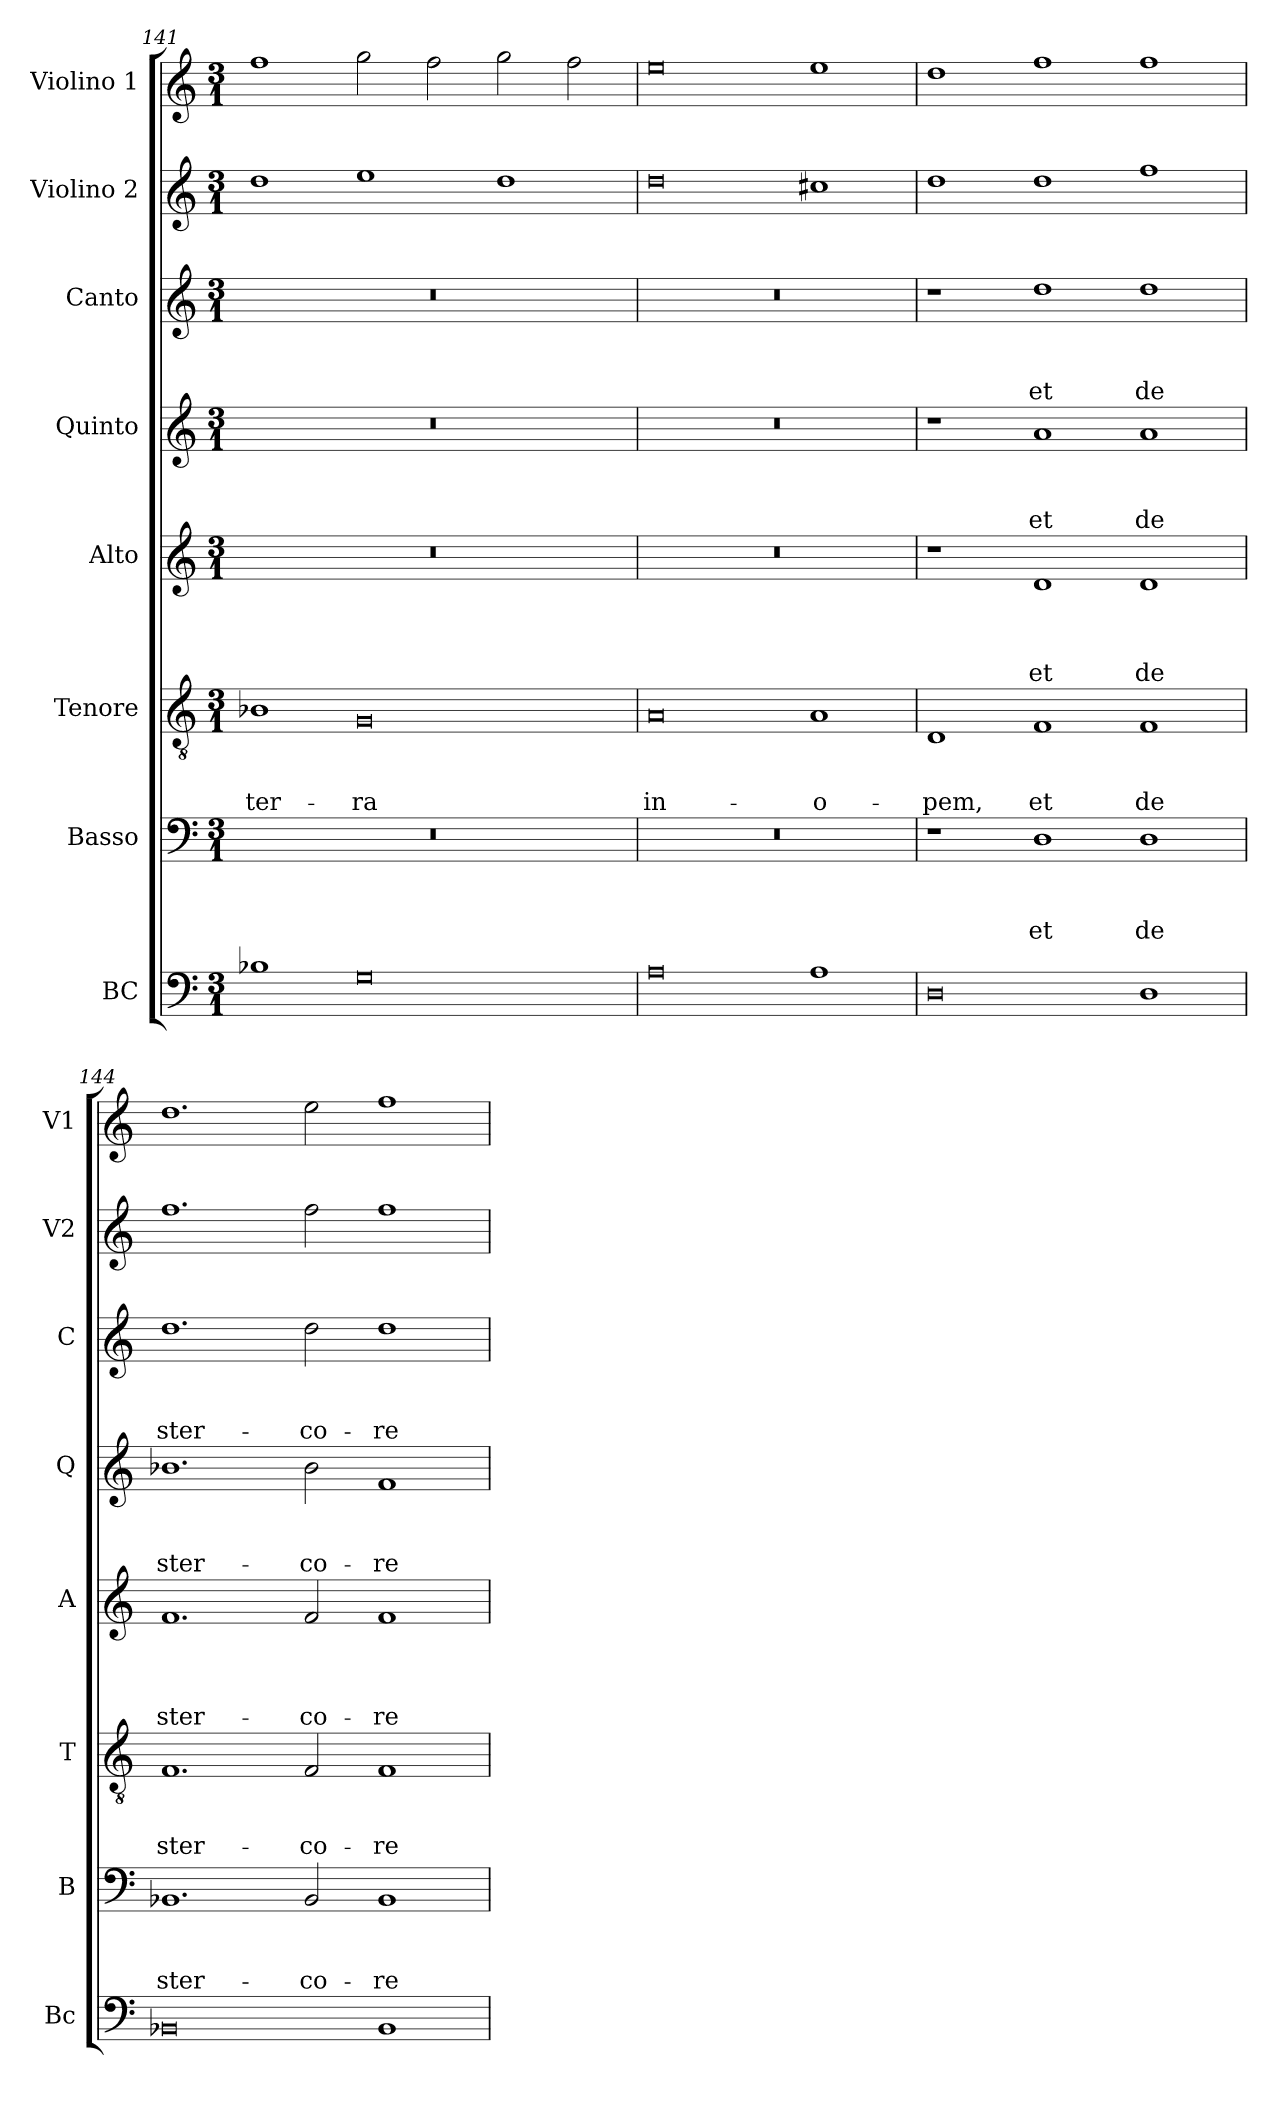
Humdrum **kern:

**kern	**kern	**text	**text	**text	**kern	**text	**text	**text	**kern	**text	**text	**text	**text	**kern	**text	**text	**text	**kern	**text	**text	**text	**kern	**kern
*part8	*part7	*part7	*part7	*part7	*part6	*part6	*part6	*part6	*part5	*part5	*part5	*part5	*part5	*part4	*part4	*part4	*part4	*part3	*part3	*part3	*part3	*part2	*part1
*staff8	*staff7	*staff7	*staff7	*staff7	*staff6	*staff6	*staff6	*staff6	*staff5	*staff5	*staff5	*staff5	*staff5	*staff4	*staff4	*staff4	*staff4	*staff3	*staff3	*staff3	*staff3	*staff2	*staff1
*I"BC	*I"Basso	*	*	*	*I"Tenore	*	*	*	*I"Alto	*	*	*	*	*I"Quinto	*	*	*	*I"Canto	*	*	*	*I"Violino 2	*I"Violino 1
*I'Bc	*I'B	*	*	*	*I'T	*	*	*	*I'A	*	*	*	*	*I'Q	*	*	*	*I'C	*	*	*	*I'V2	*I'V1
*clefF4	*clefF4	*	*	*	*clefGv2	*	*	*	*clefG2	*	*	*	*	*clefG2	*	*	*	*clefG2	*	*	*	*clefG2	*clefG2
*k[]	*k[]	*	*	*	*k[]	*	*	*	*k[]	*	*	*	*	*k[]	*	*	*	*k[]	*	*	*	*k[]	*k[]
*C:	*C:	*	*	*	*C:	*	*	*	*C:	*	*	*	*	*C:	*	*	*	*C:	*	*	*	*C:	*C:
*M3/1	*M3/1	*	*	*	*M3/1	*	*	*	*M3/1	*	*	*	*	*M3/1	*	*	*	*M3/1	*	*	*	*M3/1	*M3/1
=141	=141	=141	=141	=141	=141	=141	=141	=141	=141	=141	=141	=141	=141	=141	=141	=141	=141	=141	=141	=141	=141	=141	=141
!	!	!	!	!	!	!	!	!LO:LY:b	!	!	!	!	!	!	!	!	!	!	!	!	!	!	!
1B-X	0.r	.	.	.	1B-X	.	.	ter-	0.r	.	.	.	.	0.r	.	.	.	0.r	.	.	.	1dd	1ff
!	!	!	!	!	!	!	!	!LO:LY:b	!	!	!	!	!	!	!	!	!	!	!	!	!	!	!
0G	.	.	.	.	0G	.	.	-ra	.	.	.	.	.	.	.	.	.	.	.	.	.	1ee	2gg\
.	.	.	.	.	.	.	.	.	.	.	.	.	.	.	.	.	.	.	.	.	.	.	2ff\
.	.	.	.	.	.	.	.	.	.	.	.	.	.	.	.	.	.	.	.	.	.	1dd	2gg\
.	.	.	.	.	.	.	.	.	.	.	.	.	.	.	.	.	.	.	.	.	.	.	2ff\
=142	=142	=142	=142	=142	=142	=142	=142	=142	=142	=142	=142	=142	=142	=142	=142	=142	=142	=142	=142	=142	=142	=142	=142
!	!	!	!	!	!	!	!	!LO:LY:b	!	!	!	!	!	!	!	!	!	!	!	!	!	!	!
0A	0.r	.	.	.	0A	.	.	in-	0.r	.	.	.	.	0.r	.	.	.	0.r	.	.	.	0dd	0ee
!	!	!	!	!	!	!	!	!LO:LY:b	!	!	!	!	!	!	!	!	!	!	!	!	!	!	!
1A	.	.	.	.	1A	.	.	-o-	.	.	.	.	.	.	.	.	.	.	.	.	.	1cc#X	1ee
=143	=143	=143	=143	=143	=143	=143	=143	=143	=143	=143	=143	=143	=143	=143	=143	=143	=143	=143	=143	=143	=143	=143	=143
!	!	!	!	!	!	!	!	!LO:LY:b	!	!	!	!	!	!	!	!	!	!	!	!	!	!	!
0D	1r	.	.	.	1D	.	.	-pem,	1r	.	.	.	.	1r	.	.	.	1r	.	.	.	1dd	1dd
!	!	!	!	!LO:LY:b	!	!	!	!LO:LY:b	!	!	!	!	!LO:LY:b	!	!	!	!LO:LY:b	!	!	!	!LO:LY:b	!	!
.	1D	.	.	et	1F	.	.	et	1d	.	.	.	et	1a	.	.	et	1dd	.	.	et	1dd	1ff
!	!	!	!	!LO:LY:b	!	!	!	!LO:LY:b	!	!	!	!	!LO:LY:b	!	!	!	!LO:LY:b	!	!	!	!LO:LY:b	!	!
1D	1D	.	.	de	1F	.	.	de	1d	.	.	.	de	1a	.	.	de	1dd	.	.	de	1ff	1ff
=144	=144	=144	=144	=144	=144	=144	=144	=144	=144	=144	=144	=144	=144	=144	=144	=144	=144	=144	=144	=144	=144	=144	=144
!	!	!	!	!LO:LY:b	!	!	!	!LO:LY:b	!	!	!	!	!LO:LY:b	!	!	!	!LO:LY:b	!	!	!	!LO:LY:b	!	!
0BB-X	1.BB-X	.	.	ster-	1.F	.	.	ster-	1.f	.	.	.	ster-	1.b-X	.	.	ster-	1.dd	.	.	ster-	1.ff	1.dd
!	!	!	!	!LO:LY:b	!	!	!	!LO:LY:b	!	!	!	!	!LO:LY:b	!	!	!	!LO:LY:b	!	!	!	!LO:LY:b	!	!
.	2BB-/	.	.	-co-	2F/	.	.	-co-	2f/	.	.	.	-co-	2b-\	.	.	-co-	2dd\	.	.	-co-	2ff\	2ee\
!	!	!	!	!LO:LY:b	!	!	!	!LO:LY:b	!	!	!	!	!LO:LY:b	!	!	!	!LO:LY:b	!	!	!	!LO:LY:b	!	!
1BB-	1BB-	.	.	-re	1F	.	.	-re	1f	.	.	.	-re	1f	.	.	-re	1dd	.	.	-re	1ff	1ff
=	=	=	=	=	=	=	=	=	=	=	=	=	=	=	=	=	=	=	=	=	=	=	=
*-	*-	*-	*-	*-	*-	*-	*-	*-	*-	*-	*-	*-	*-	*-	*-	*-	*-	*-	*-	*-	*-	*-	*-
